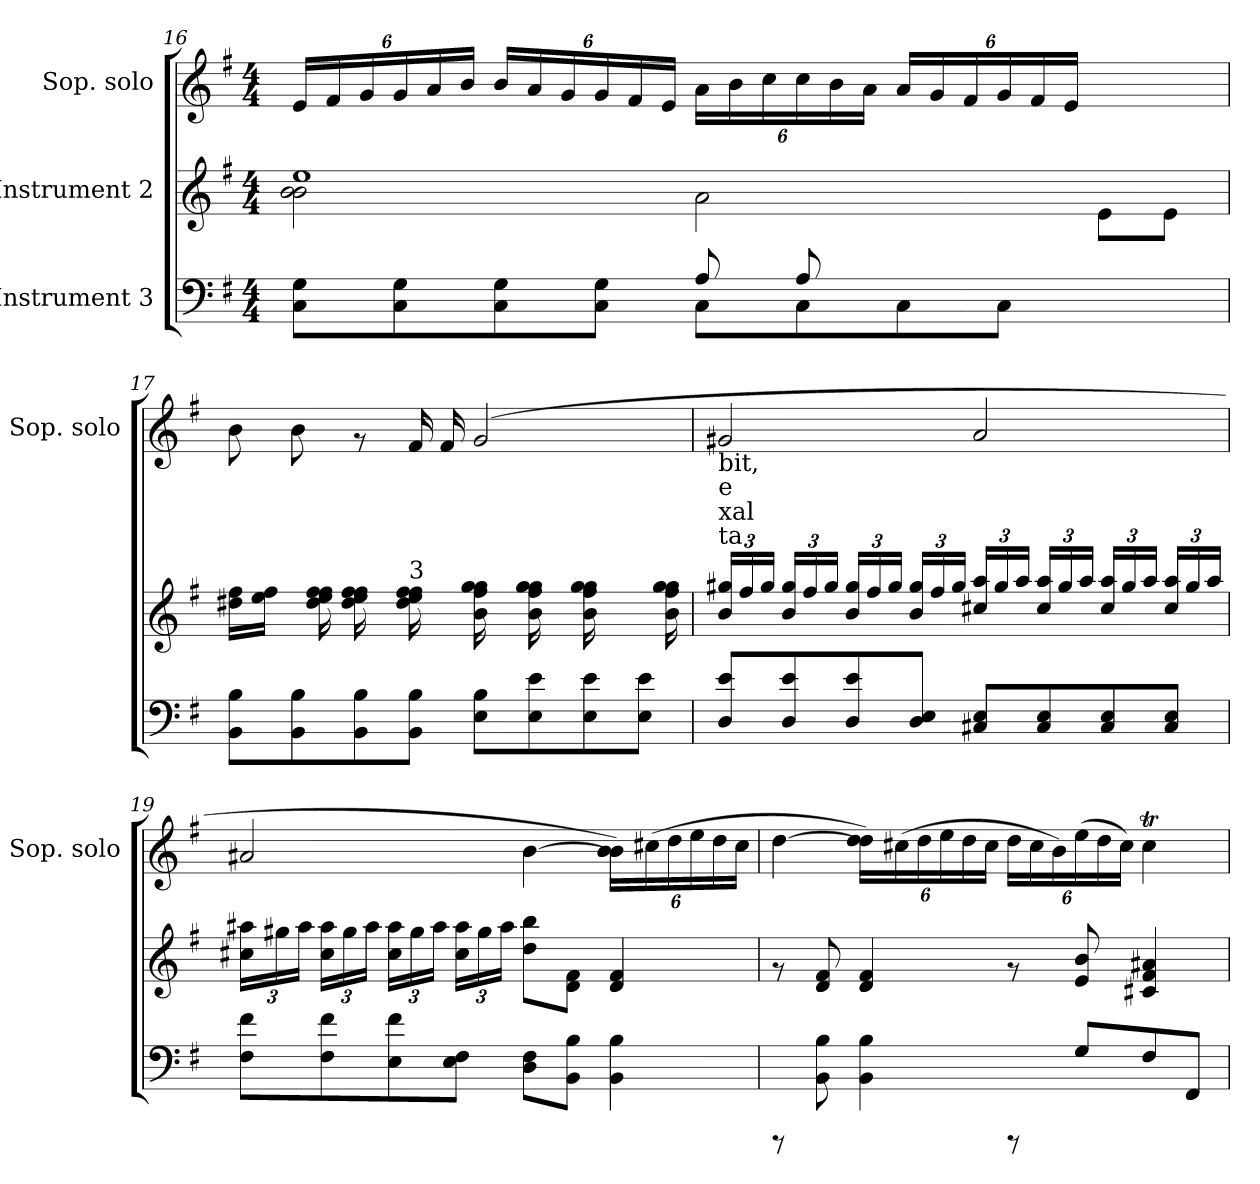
**kern	**kern	**kern
*part3	*part2	*part1
*staff3	*staff2	*staff1
*I"Instrument 3	*I"Instrument 2	*I"Sop. solo
*	*	*I'Sop. solo
!!LO:LB:g=z
*clefF4	*clefG2	*clefG2
*k[f#]	*k[f#]	*k[f#]
*G:	*G:	*G:
*M4/4	*M4/4	*M4/4
=16	=16	=16
*^	*^	*
*	*	*	*	*Xbrackettup
2ryy	8G\ 8C\L	2b\ 2b\	1ee	24e/L
.	.	.	.	24f#>/
.	.	.	.	24g/
.	8G\ 8C\	.	.	24g/
.	.	.	.	24a>/
.	.	.	.	24b/J
.	8G\ 8C\	.	.	24b/L
.	.	.	.	24a>/
.	.	.	.	24g/
.	8G\ 8C\J	.	.	24g/
.	.	.	.	24f#>/
.	.	.	.	24e/J
8A/	8C\L	2a\	.	24a\L
.	.	.	.	24b>\
.	.	.	.	24cc\
8A/	8C\	.	.	24cc\
.	.	.	.	24b>\
.	.	.	.	24a\J
4ryy	8C\	.	.	24a/L
.	.	.	.	24g>/
.	.	.	.	24f#/
.	8C\J	.	.	24g/
.	.	.	.	24f#>/
.	.	.	.	24e/J
4ryy	4ryy	8e\L	4ryy	4ryy
.	.	8e\J	.	.
*v	*v	*	*	*
*	*v	*v	*
!!LO:LB:g=z
=17	=17	=17
8B\ 8BB\L	16dd#X\ 16ff#\L	8b\
.	16ee\> 16ff#\>J	.
8B\ 8BB\	16ryy	8b\
.	16ff#\> 16ee\> 16dd#\> 16ff#\>L	.
8B\ 8BB\	16ff#\> 16ee\> 16dd#\> 16ff#\>L	8rf
.	16ryy	.
!	!LO:TX:a:t=3	!
8B\ 8BB\J	16ff#\ 16ee\ 16dd#\ 16ff#\J	16f#/
.	16ryy	16f#/
8B\ 8E\L	16gg\> 16ff#\> 16b\> 16gg\>L	(>2g/
.	16ryy	.
8e\ 8E\	16gg\> 16ff#\> 16b\> 16gg\>J	.
.	16ryy	.
8e\ 8E\	16gg\> 16ff#\> 16b\> 16gg\>L	.
.	8ryy	.
8e\ 8E\J	.	.
.	16gg\> 16ff#\> 16b\> 16gg\>J	.
!!LO:PB:g=z
=18	=18	=18
*	*Xbrackettup	*
!	!	!LO:TX:b:t=bit,
!	!	!LO:TX:b:t=e
!	!	!LO:TX:b:t=xal
!	!	!LO:TX:b:t=ta
8e/ 8D/L	24gg#X/ 24b/L	2g#X/
.	24ff#/	.
.	24gg#/J	.
8e/ 8D/	24gg#/ 24b/L	.
.	24ff#/	.
.	24gg#/J	.
8e/ 8D/	24gg#/ 24b/L	.
.	24ff#/	.
.	24gg#/J	.
8D/ 8E/J	24gg#/ 24b/L	.
.	24ff#/	.
.	24gg#/J	.
8E/ 8C#X/L	24aa/ 24cc#X/L	2a/
.	24gg#/	.
.	24aa/J	.
8E/ 8C#/	24aa/ 24cc#/L	.
.	24gg#/	.
.	24aa/J	.
8E/ 8C#/	24aa/ 24cc#/L	.
.	24gg#/	.
.	24aa/J	.
8E/ 8C#/J	24aa/ 24cc#/L	.
.	24gg#/	.
.	24aa/J	.
!!LO:LB:g=z
=19	=19	=19
8f#\ 8F#\L	24aa#X\ 24cc#X\L	2a#X/
.	24gg#X\	.
.	24aa#\J	.
8f#\ 8F#\	24aa#\ 24cc#\L	.
.	24gg#\	.
.	24aa#\J	.
8f#\ 8E\	24aa#\ 24cc#\L	.
.	24gg#\	.
.	24aa#\J	.
8E\ 8F#\J	24aa#\ 24cc#\L	.
.	24gg#\	.
.	24aa#\J	.
8F#\ 8D\L	8bb\ 8dd\L	[>4b\
8B\ 8BB\J	8f#\ 8d\J	.
4B\ 4BB\	4d/ 4f#/	24b\ 24b\]L)
.	.	(>24cc#X>\
.	.	24dd\
.	.	24ee\
.	.	24dd>\
.	.	24cc#\J
=20	=20	=20
8rCCC	8rf	[>4dd\
8BB\ 8B\	8d/ 8f#/	.
4B\ 4BB\	4f#/ 4d/	24dd\ 24dd\]L)
.	.	(>24cc#X>\
.	.	24dd\
.	.	24ee\
.	.	24dd>\
.	.	24cc#\J
8rCCC	8rf	24dd\L
.	.	24cc#>\
.	.	24b\)
8G/L	8e/ 8b/	(>24ee\
.	.	24dd>\
.	.	24cc#\J)
8F#/	4a#X/ 4f#/ 4c#X/	4cc#t\
8FF#/J	.	.
=	=	=
*-	*-	*-
